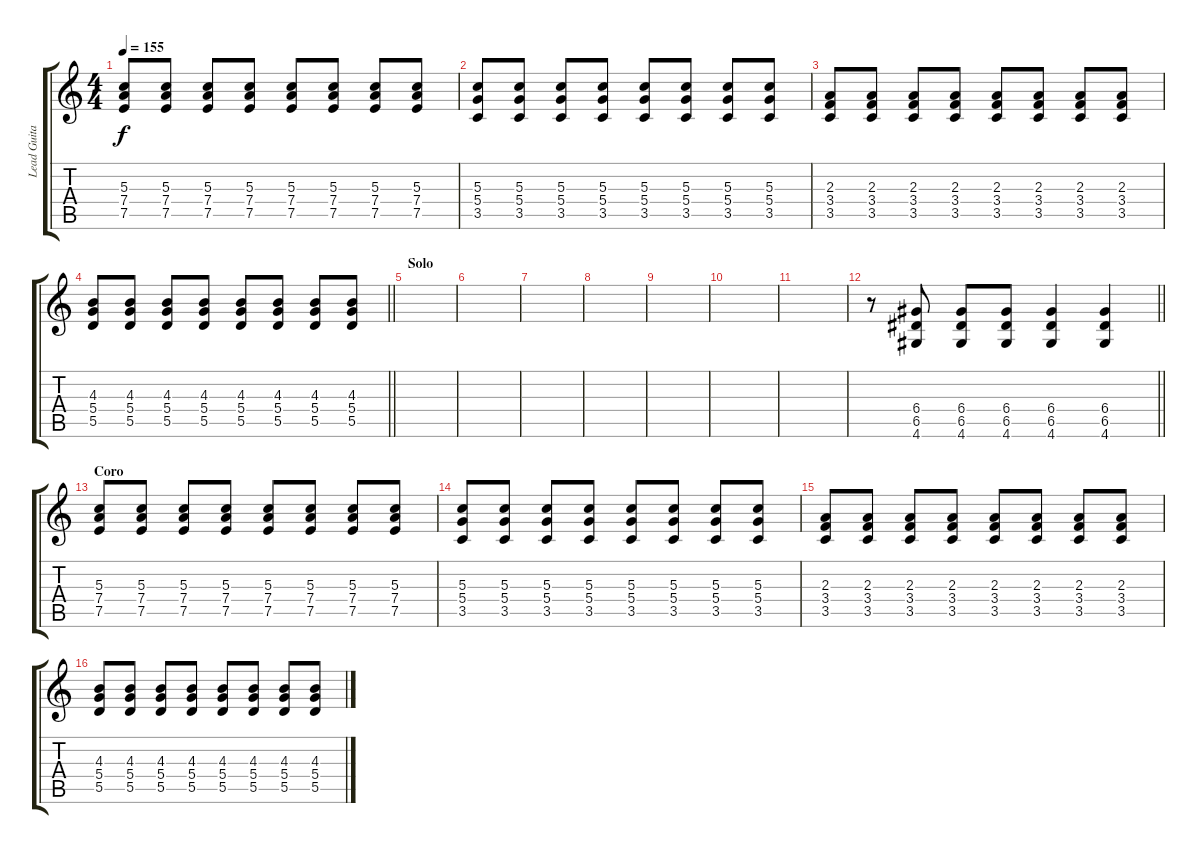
\track ("Lead Guitar" "Lead Guita") {instrument overdrivenguitar}
\staff {score tabs}
\tuning (E4 B3 G3 D3 A2 E2) {hide}
\ts (4 4)
\tempo 155
\clef g2
\ks c
(5.3 7.4 7.5).8{dy f} (5.3 7.4 7.5).8 (5.3 7.4 7.5).8 (5.3 7.4 7.5).8 (5.3 7.4 7.5).8 (5.3 7.4 7.5).8 (5.3 7.4 7.5).8 (5.3 7.4 7.5).8 |
(5.3 5.4 3.5).8 (5.3 5.4 3.5).8 (5.3 5.4 3.5).8 (5.3 5.4 3.5).8 (5.3 5.4 3.5).8 (5.3 5.4 3.5).8 (5.3 5.4 3.5).8 (5.3 5.4 3.5).8 |
(2.3 3.4 3.5).8 (2.3 3.4 3.5).8 (2.3 3.4 3.5).8 (2.3 3.4 3.5).8 (2.3 3.4 3.5).8 (2.3 3.4 3.5).8 (2.3 3.4 3.5).8 (2.3 3.4 3.5).8 |
\barLineRight lightlight
(4.3 5.4 5.5).8 (4.3 5.4 5.5).8 (4.3 5.4 5.5).8 (4.3 5.4 5.5).8 (4.3 5.4 5.5).8 (4.3 5.4 5.5).8 (4.3 5.4 5.5).8 (4.3 5.4 5.5).8 |
\section ("" "Solo")
|
|
|
|
|
|
|
\barLineRight lightlight
r.8 (6.4 6.5 4.6).8 (6.4 6.5 4.6).8 (6.4 6.5 4.6).8 (6.4 6.5 4.6).4 (6.4 6.5 4.6).4 |
\section ("" "Coro")
(5.3 7.4 7.5).8 (5.3 7.4 7.5).8 (5.3 7.4 7.5).8 (5.3 7.4 7.5).8 (5.3 7.4 7.5).8 (5.3 7.4 7.5).8 (5.3 7.4 7.5).8 (5.3 7.4 7.5).8 |
(5.3 5.4 3.5).8 (5.3 5.4 3.5).8 (5.3 5.4 3.5).8 (5.3 5.4 3.5).8 (5.3 5.4 3.5).8 (5.3 5.4 3.5).8 (5.3 5.4 3.5).8 (5.3 5.4 3.5).8 |
(2.3 3.4 3.5).8 (2.3 3.4 3.5).8 (2.3 3.4 3.5).8 (2.3 3.4 3.5).8 (2.3 3.4 3.5).8 (2.3 3.4 3.5).8 (2.3 3.4 3.5).8 (2.3 3.4 3.5).8 |
(4.3 5.4 5.5).8 (4.3 5.4 5.5).8 (4.3 5.4 5.5).8 (4.3 5.4 5.5).8 (4.3 5.4 5.5).8 (4.3 5.4 5.5).8 (4.3 5.4 5.5).8 (4.3 5.4 5.5).8
